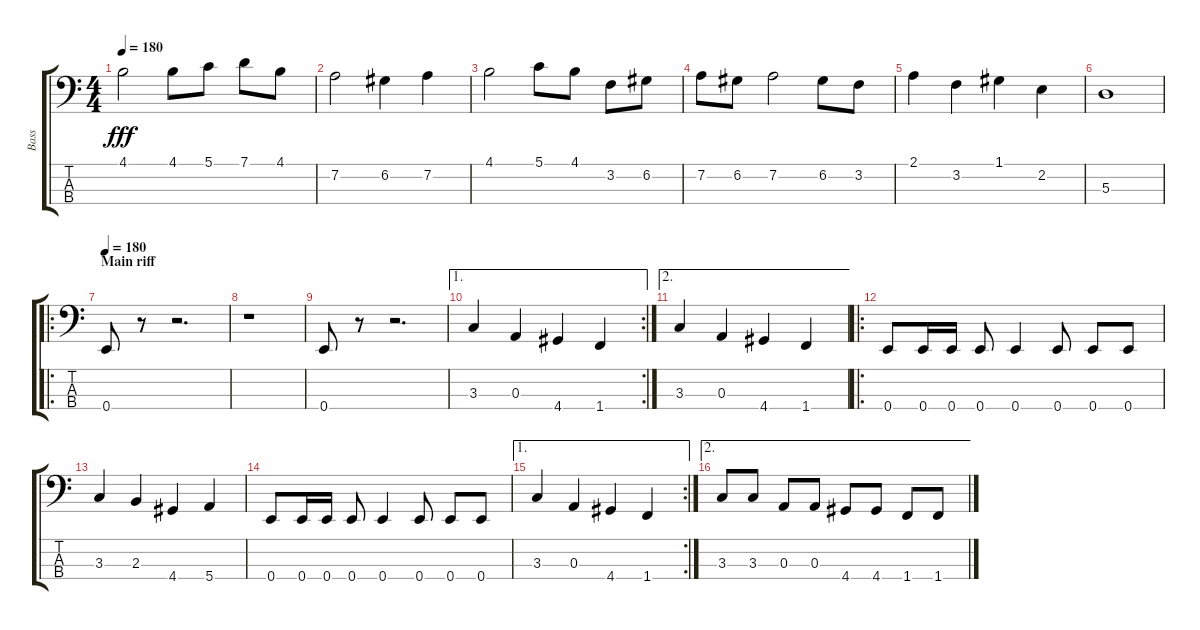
\track ("Bass" "Bass") {instrument electricbasspick}
\staff {score tabs}
\tuning (G2 D2 A1 E1) {hide}
\ts (4 4)
\tempo 180
\clef f4
\ks c
4.1.2{dy fff} 4.1.8 5.1.8 7.1.8 4.1.8 |
7.2.2 6.2.4 7.2.4 |
4.1.2 5.1.8 4.1.8 3.2.8 6.2.8 |
7.2.8 6.2.8 7.2.2 6.2.8 3.2.8 |
2.1.4 3.2.4 1.1.4 2.2.4 |
5.3.1 |
\ro
\section ("" "Main riff")
\tempo 180
0.4.8 r.8 r.2{d} |
r.1 |
0.4.8 r.8 r.2{d} |
\ae 1
\rc 2
3.3.4 0.3.4 4.4.4 1.4.4 |
\ae 2
3.3.4 0.3.4 4.4.4 1.4.4 |
\ro
0.4.8 0.4.16 0.4.16 0.4.8 0.4.4 0.4.8 0.4.8 0.4.8 |
3.3.4 2.3.4 4.4.4 5.4.4 |
0.4.8 0.4.16 0.4.16 0.4.8 0.4.4 0.4.8 0.4.8 0.4.8 |
\ae 1
\rc 2
3.3.4 0.3.4 4.4.4 1.4.4 |
\ae 2
3.3.8 3.3.8 0.3.8 0.3.8 4.4.8 4.4.8 1.4.8 1.4.8
